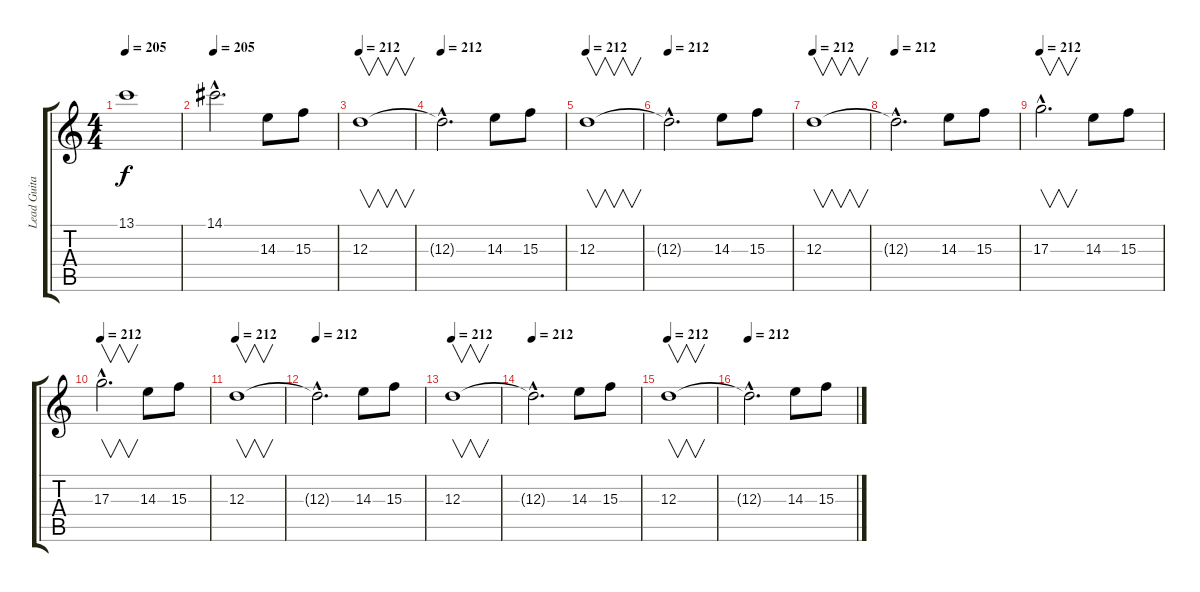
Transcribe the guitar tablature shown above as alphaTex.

\track ("Lead Guitar I" "Lead Guita") {instrument distortionguitar}
\staff {score tabs}
\tuning (B3 Gb3 D3 A2 E2 B1) {hide}
\ts (4 4)
\tempo 205
\clef g2
\ks c
13.1.1{dy f} |
\tempo 205
14.1{hac}.2{d} 14.3.8 15.3.8 |
\tempo 212
12.3.1{v} |
\tempo 212
12.3{hac t}.2{d} 14.3.8 15.3.8 |
\tempo 212
12.3.1{v} |
\tempo 212
12.3{hac t}.2{d} 14.3.8 15.3.8 |
\tempo 212
12.3.1{v} |
\tempo 212
12.3{hac t}.2{d} 14.3.8 15.3.8 |
\tempo 212
17.3{hac}.2{v d} 14.3.8 15.3.8 |
\tempo 212
17.3{hac}.2{v d} 14.3.8 15.3.8 |
\tempo 212
12.3.1{v} |
\tempo 212
12.3{hac t}.2{d} 14.3.8 15.3.8 |
\tempo 212
12.3.1{v} |
\tempo 212
12.3{hac t}.2{d} 14.3.8 15.3.8 |
\tempo 212
12.3.1{v} |
\tempo 212
12.3{hac t}.2{d} 14.3.8 15.3.8
